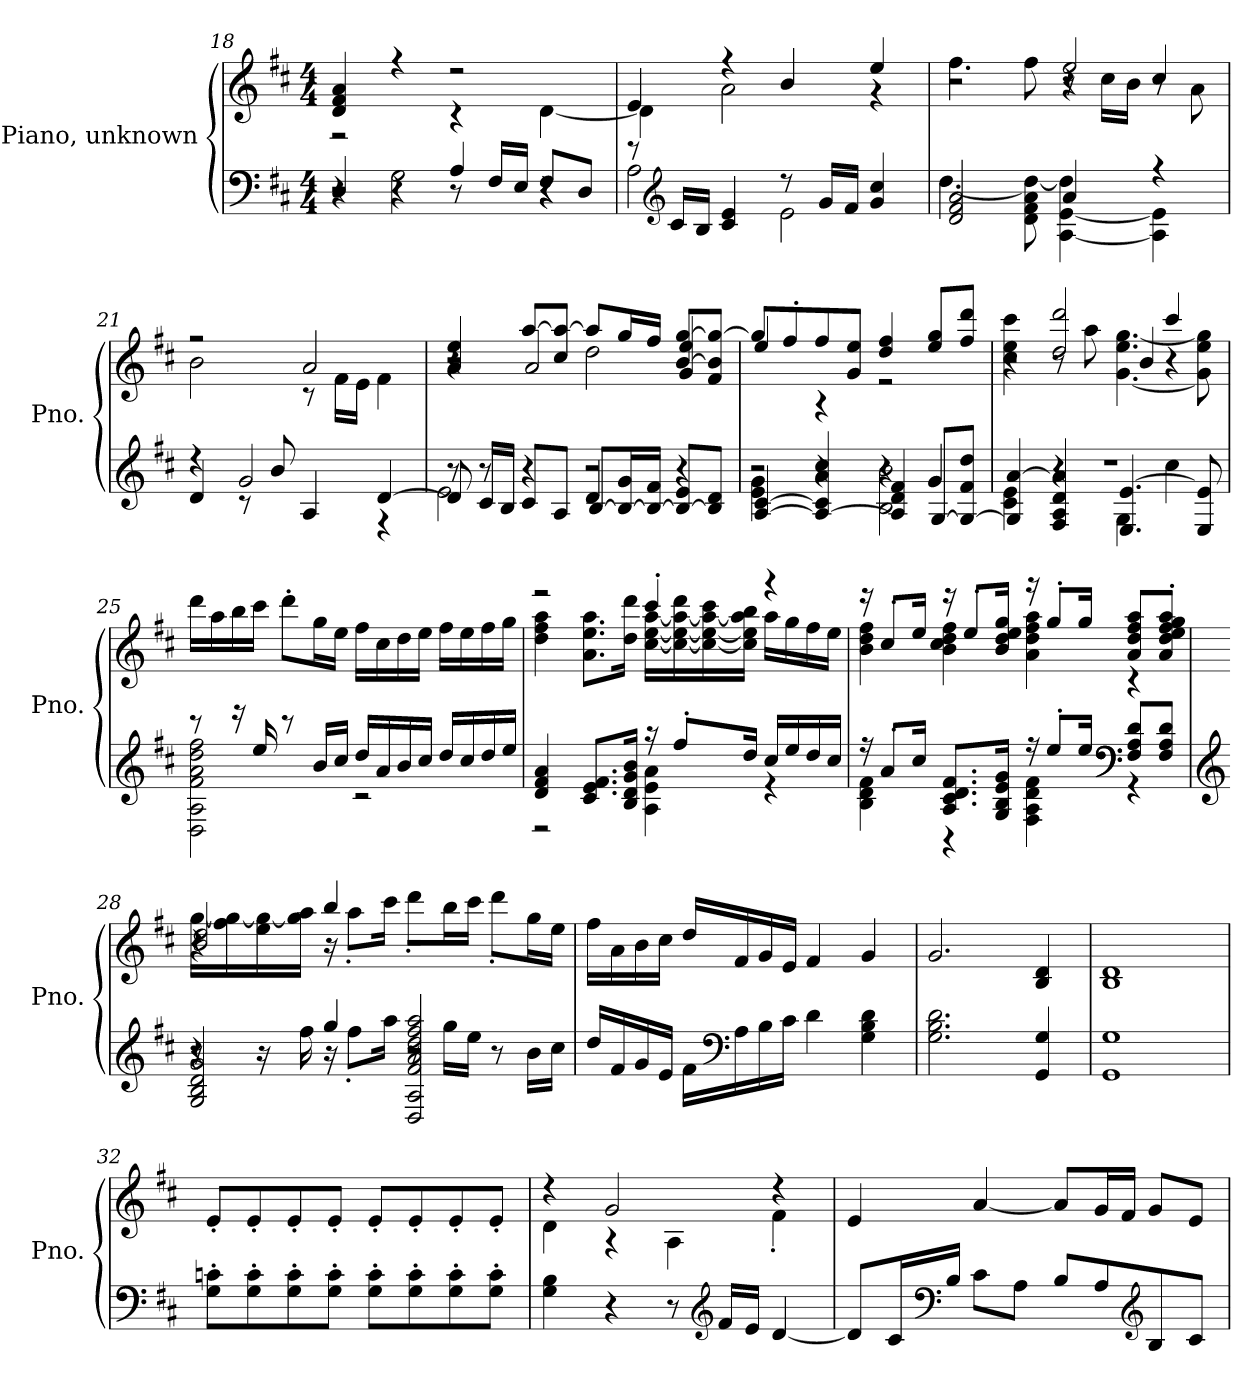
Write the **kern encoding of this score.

**kern	**kern
*part1	*part1
*staff2	*staff1
*I"Piano, unknown	*
*I'Pno.	*
*clefF4	*clefG2
*k[f#c#]	*k[f#c#]
*M4/4	*M4/4
=18	=18
*^	*^
*	*^	*	*
2r	4r	4D/	4d/ 4f#/ 4a/	2r
.	2G\	4r	4r	.
4A/	.	8r	2r	4r
.	.	16F#/LL	.	.
.	.	16E/JJ	.	.
4r	4r	8F#/L	.	[4d\
.	.	8D/J	.	.
*	*v	*v	*	*
!!LO:PB:g=z	!!
=19	=19	=19	=19
8r	2A\	4e/	4d\]
*clefG2	*	*	*
16c#/LL	.	.	.
16B/JJ	.	.	.
4c#/ 4e/	.	4r	2a\
8r	2e\	4b/	.
16g/LL	.	.	.
16f#/JJ	.	.	.
4g/ 4cc#/	.	4ee/	4r
=20	=20	=20	=20
*	*	*	*^
2d/ 2f#/ 2a/	[4.dd\	2r	4.ff#\	2r
.	8d\ 8f#\ 8a\ 8dd\_	.	8ff#\	.
4a/	[4A\ [4e\ 4dd\]	2ee/	8r	4r
.	.	.	16cc#\LL	.
.	.	.	16b\JJ	.
4r	4A\] 4e\]	.	8r	4cc#/
.	.	.	8a\	.
*	*	*	*v	*v
=21	=21	=21	=21
4r	4d/	2r	2b\
2g/	8r	.	.
.	8b/	.	.
.	4A/	2a/	8r
.	.	.	16f#\LL
.	.	.	16e\JJ
[4d/	4r	.	4f#\
!!LO:LB:g=z
=22	=22	=22	=22
*	*^	*	*^
8d/]	2e\	8r	4a/ 4ee/	2r	4r
8r	.	16c#/LL	.	.	.
.	.	16B/JJ	.	.	.
4r	.	8c#/L	[8aa/L	.	2a/
.	.	8A/J	8cc#/ 8aa/_J	.	.
4d/	2r	[8B/L	8aa/L]	2dd\	.
.	.	16B/_ 16g/L	16gg/L	.	.
.	.	16B/_ 16f#/JJ	16ff#/JJ	.	.
4r	.	8B/_ 8e/L	[8b/ [8gg/L	.	4g/' 4ee/'
.	.	8B/] 8d/J	8f#/ 8b/] 8gg/_J	.	.
*	*	*	*	*v	*v
=23	=23	=23	=23	=23
2r	4e\ 4g\	[4A/ [4c#/	8gg/L]	4ee/
.	.	.	8ff#'/	.
.	4r	4A/_ 4c#/] 4a/ 4cc#/	8ff#/	4r
.	.	.	8g/ 8ee/J	.
4r	2B\ 2b\	4A/] 4d/ 4f#/	4dd/ 4ff#/	2r
4g/	.	[8G/L	8ee/ 8gg/L	.
.	.	8G/_ 8f#/ 8dd/J	8ff#/ 8ddd/J	.
=24	=24	=24	=24	=24
*	*	*	*	*^
1r	4c#\ 4e\	4G/] [4a/	4r	4cc#\ 4ee\ 4ccc#\	2r
.	4r	4F#/ 4A/ 4d/ 4a/]	2dd/ 2ddd/	8r	.
.	.	.	.	8aa\	.
.	4G\	4.E/ [4.e/	.	[4.g\ 4.ee\ [4.gg\	4b/
.	4cc#\	.	4ccc#/	.	4r
.	.	8E/ 8e/]	.	8g\] 8ee\ 8gg\]	.
*	*v	*v	*	*	*
*	*	*v	*v	*v
!!LO:LB:g=z
=25	=25	=25
8r	2D\ 2A\ 2f#\ 2a\ 2dd\ 2ff#\	16ddd\LL
.	.	16aa\
16r	.	16bb\
16ee/	.	16ccc#\JJ
8r	.	8ddd'\L
16b/LL	.	16gg\L
16cc#/JJ	.	16ee\JJ
16dd/LL	2r	16ff#\LL
16a/	.	16cc#\
16b/	.	16dd\
16cc#/JJ	.	16ee\JJ
16dd/LL	.	16ff#\LL
16cc#/	.	16ee\
16dd/	.	16ff#\
16ee/JJ	.	16gg\JJ
=26	=26	=26
*	*	*^
4d/ 4f#/ 4a/	2r	2r	4dd\ 4ff#\ 4aa\
8.c#/ 8.e/ 8.f#/L	.	.	8.a\ 8.ee\ 8.aa\L
16B/ 16d/ 16g/ 16b/Jk	.	.	16dd\ 16ddd\Jk
16r	4A\ 4e\ 4a\	4ccc#'/	[16cc#\ [16ee\ [16aa\LL
8ff#'/L	.	.	16cc#\_ 16ee\_ 16aa\_ 16ddd\
.	.	.	16cc#\_ 16ee\_ 16aa\_ 16ccc#\
16dd/Jk	.	.	16cc#\] 16ee\] 16aa\] 16bb\JJ
16cc#/LL	4r	4r	16aa\LL
16ee/	.	.	16gg\
16dd/	.	.	16ff#\
16cc#/JJ	.	.	16ee\JJ
!!LO:LB:g=z	!!
=27	=27	=27	=27
16r	4B\ 4d\ 4f#\	16r	4b\ 4dd\ 4ff#\
8a'/L	.	8cc#'/L	.
16cc#/Jk	.	16ee/Jk	.
8.A/ 8.c#/ 8.d/ 8.f#/L	4r	16r	4b\ 4cc#\ 4dd\ 4ff#\
.	.	8ee'/L	.
16G/ 16B/ 16e/ 16g/Jk	.	16b/ 16dd/ 16ee/ 16gg/Jk	.
16r	4F#\ 4A\ 4d\ 4f#\	16r	4a\ 4dd\ 4ff#\ 4aa\
8ee'/L	.	8gg'/L	.
16ee/Jk	.	16gg/Jk	.
*clefF4	*	*	*
8F#/ 8A/ 8d/L	4r	8a/ 8dd/ 8ff#/ 8aa/L	4r
8F#/ 8A/ 8d/J	.	8a/' 8dd/' 8ee/' 8ff#/' 8gg/' 8aa/'J	.
*v	*v	*	*
*	*v	*v
=28	=28
*clefG2	*
*^	*^
*	*^	*	*^
4r	8r	2G/ 2B/ 2d/ 2g/	4r	[16gg\LL	2b/ 2dd/
.	.	.	.	16ff#\ 16gg\_	.
.	16r	.	.	16ee\ 16gg\_	.
.	16ff#\	.	.	16gg\] 16aa\JJ	.
4gg/	16r	.	4bb/	16r	.
.	8ff#'\L	.	.	8aa'\L	.
.	16aa\Jk	.	.	16ccc#\Jk	.
2r	8r	2D/ 2A/ 2f#/ 2a/ 2dd/ 2ff#/ 2aa/	2r	8ddd'\L	2r
.	16gg\LL	.	.	16bb\L	.
.	16ee\JJ	.	.	16ccc#\JJ	.
.	8r	.	.	8ddd'\L	.
.	16b\LL	.	.	16gg\L	.
.	16cc#\JJ	.	.	16ee\JJ	.
*v	*v	*v	*	*	*
*	*v	*v	*v
!!LO:LB:g=z
=29	=29
16dd/LL	16ff#\LL
16f#/	16a\
16g/	16b\
16e/JJ	16cc#\JJ
16f#\LL	16dd/LL
*clefF4	*
16A\	16f#/
16B\	16g/
16c#\JJ	16e/JJ
4d\	4f#/
4G\ 4B\ 4d\	4g/
=30	=30
2.G\ 2.B\ 2.d\	2.g/
4GG/ 4G/	4B/ 4d/
=31	=31
1GG 1G	1B 1d
=32	=32
8G\' 8cn\'L	8e'/L
8G\' 8c\'	8e'/
8G\' 8c\'	8e'/
8G\' 8c\'J	8e'/J
8G\' 8c\'L	8e'/L
8G\' 8c\'	8e'/
8G\' 8c\'	8e'/
8G\' 8c\'J	8e'/J
=33	=33
*	*^
4G\ 4B\	4r	4d\
4r	2g/	4r
8r	.	4A\
*clefG2	*	*
16f#/LL	.	.
16e/JJ	.	.
[4d/	4r	4f#'\
*	*v	*v
!!LO:LB:g=z
=34	=34
8d/L]	4e/
16c#/L	.
*clefF4	*
16B/JJ	.
8c#\L	[4a/
8A\J	.
8B/L	8a/L]
8A/	16g/L
.	16f#/JJ
*clefG2	*
8B/	8g/L
8c#/J	8e/J
=	=
*-	*-
